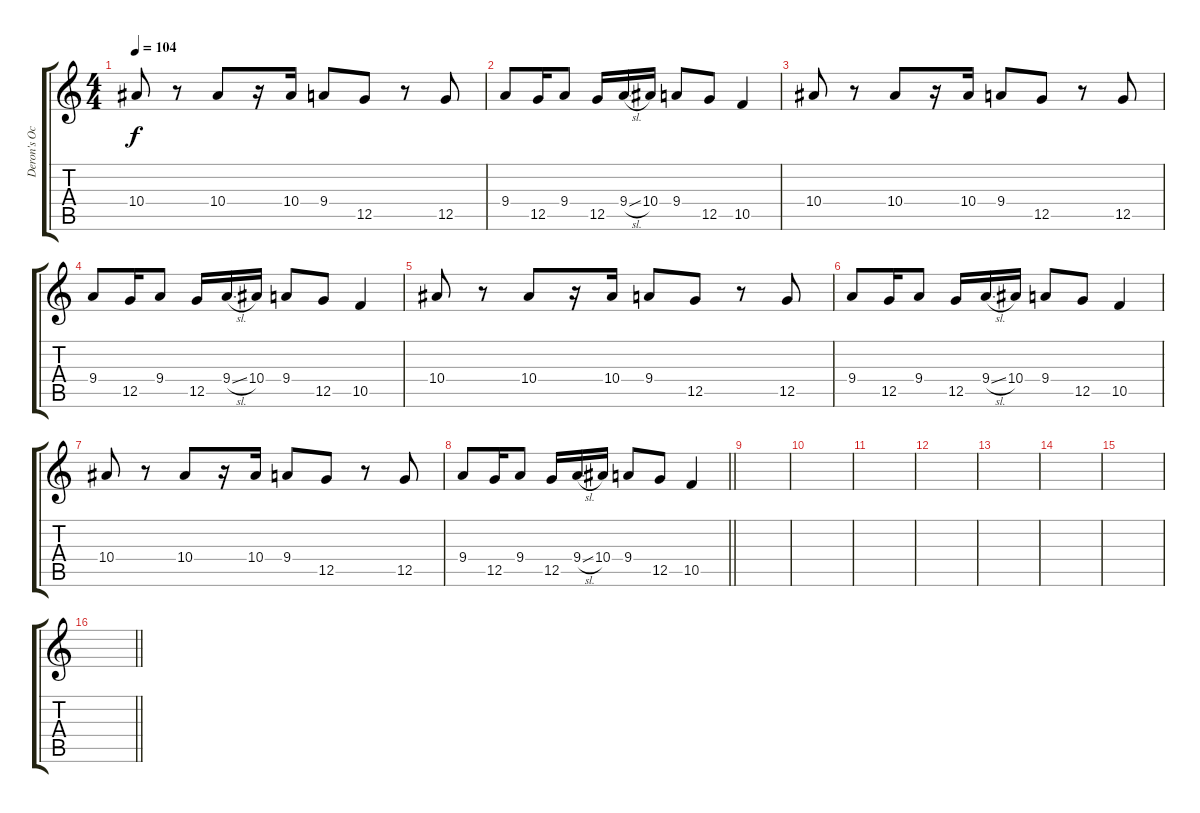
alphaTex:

\track ("Deron's Octave Pedal" "Deron's Oc") {instrument distortionguitar}
\staff {score tabs}
\tuning (D4 A3 F3 C3 G2 D2) {hide}
\ts (4 4)
\section ("" "")
\tempo 104
\clef g2
\ks c
10.4.8{dy f} r.8 10.4.8 r.16 10.4.16 9.4.8 12.5.8 r.8 12.5.8 |
9.4.8 12.5.16 9.4.8 12.5.16 9.4{sl}.16 10.4.16 9.4.8 12.5.8 10.5.4 |
10.4.8 r.8 10.4.8 r.16 10.4.16 9.4.8 12.5.8 r.8 12.5.8 |
9.4.8 12.5.16 9.4.8 12.5.16 9.4{sl}.16 10.4.16 9.4.8 12.5.8 10.5.4 |
10.4.8 r.8 10.4.8 r.16 10.4.16 9.4.8 12.5.8 r.8 12.5.8 |
9.4.8 12.5.16 9.4.8 12.5.16 9.4{sl}.16 10.4.16 9.4.8 12.5.8 10.5.4 |
10.4.8 r.8 10.4.8 r.16 10.4.16 9.4.8 12.5.8 r.8 12.5.8 |
\barLineRight lightlight
9.4.8 12.5.16 9.4.8 12.5.16 9.4{sl}.16 10.4.16 9.4.8 12.5.8 10.5.4 |
\section ("" "")
|
|
|
|
|
|
|
\barLineRight lightlight
